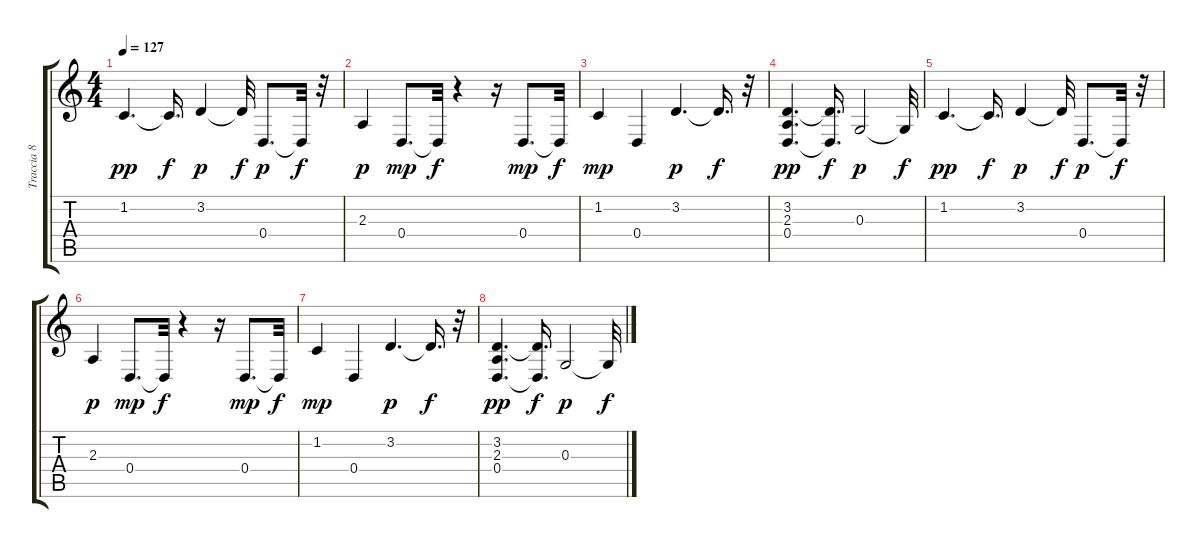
\track ("Traccia 8" "Traccia 8") {instrument synthstrings2}
\staff {score tabs}
\tuning (E4 B3 G3 D3 A2 E2) {hide}
\ts (4 4)
\tempo 127
\clef g2
\ks c
1.2.4{d dy pp} 1.2{t}.16{d dy f} 3.2.4{dy p} 3.2{t}.32{dy f} 0.4.8{d dy p} 0.4{t}.32{dy f} r.32 |
2.3.4{dy p} 0.4.8{d dy mp} 0.4{t}.32{dy f} r.4 r.16 0.4.8{d dy mp} 0.4{t}.32{dy f} |
1.2.4{dy mp} 0.4.4 3.2.4{d dy p} 3.2{t}.16{d dy f} r.32 |
(3.2 2.3 0.4).4{d dy pp} (3.2{t} 0.4{t}).16{d dy f} 0.3.2{dy p} 0.3{t}.32{dy f} |
1.2.4{d dy pp} 1.2{t}.16{d dy f} 3.2.4{dy p} 3.2{t}.32{dy f} 0.4.8{d dy p} 0.4{t}.32{dy f} r.32 |
2.3.4{dy p} 0.4.8{d dy mp} 0.4{t}.32{dy f} r.4 r.16 0.4.8{d dy mp} 0.4{t}.32{dy f} |
1.2.4{dy mp} 0.4.4 3.2.4{d dy p} 3.2{t}.16{d dy f} r.32 |
(3.2 2.3 0.4).4{d dy pp} (3.2{t} 0.4{t}).16{d dy f} 0.3.2{dy p} 0.3{t}.32{dy f}
